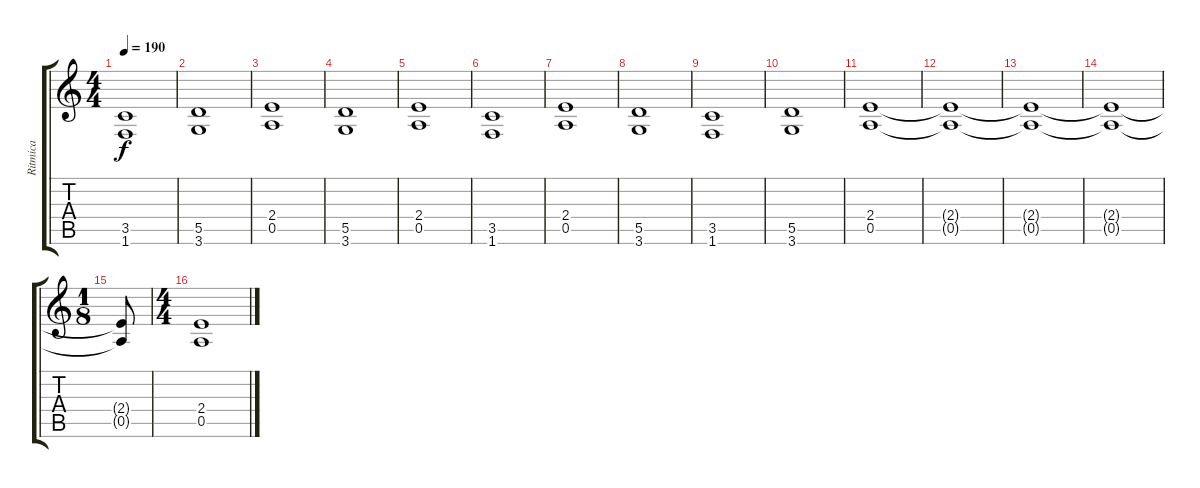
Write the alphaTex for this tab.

\track ("Ritmica" "Ritmica") {instrument distortionguitar}
\staff {score tabs}
\tuning (E4 B3 G3 D3 A2 E2) {hide}
\ts (4 4)
\tempo 190
\clef g2
\ks c
(3.5 1.6).1{dy f} |
(5.5 3.6).1 |
(2.4 0.5).1 |
(5.5 3.6).1 |
(2.4 0.5).1 |
(3.5 1.6).1 |
(2.4 0.5).1 |
(5.5 3.6).1 |
(3.5 1.6).1 |
(5.5 3.6).1 |
(2.4 0.5).1 |
(2.4{t} 0.5{t}).1 |
(2.4{t} 0.5{t}).1 |
(2.4{t} 0.5{t}).1 |
\ts (1 8)
(2.4{t} 0.5{t}).8 |
\ts (4 4)
(2.4 0.5).1
